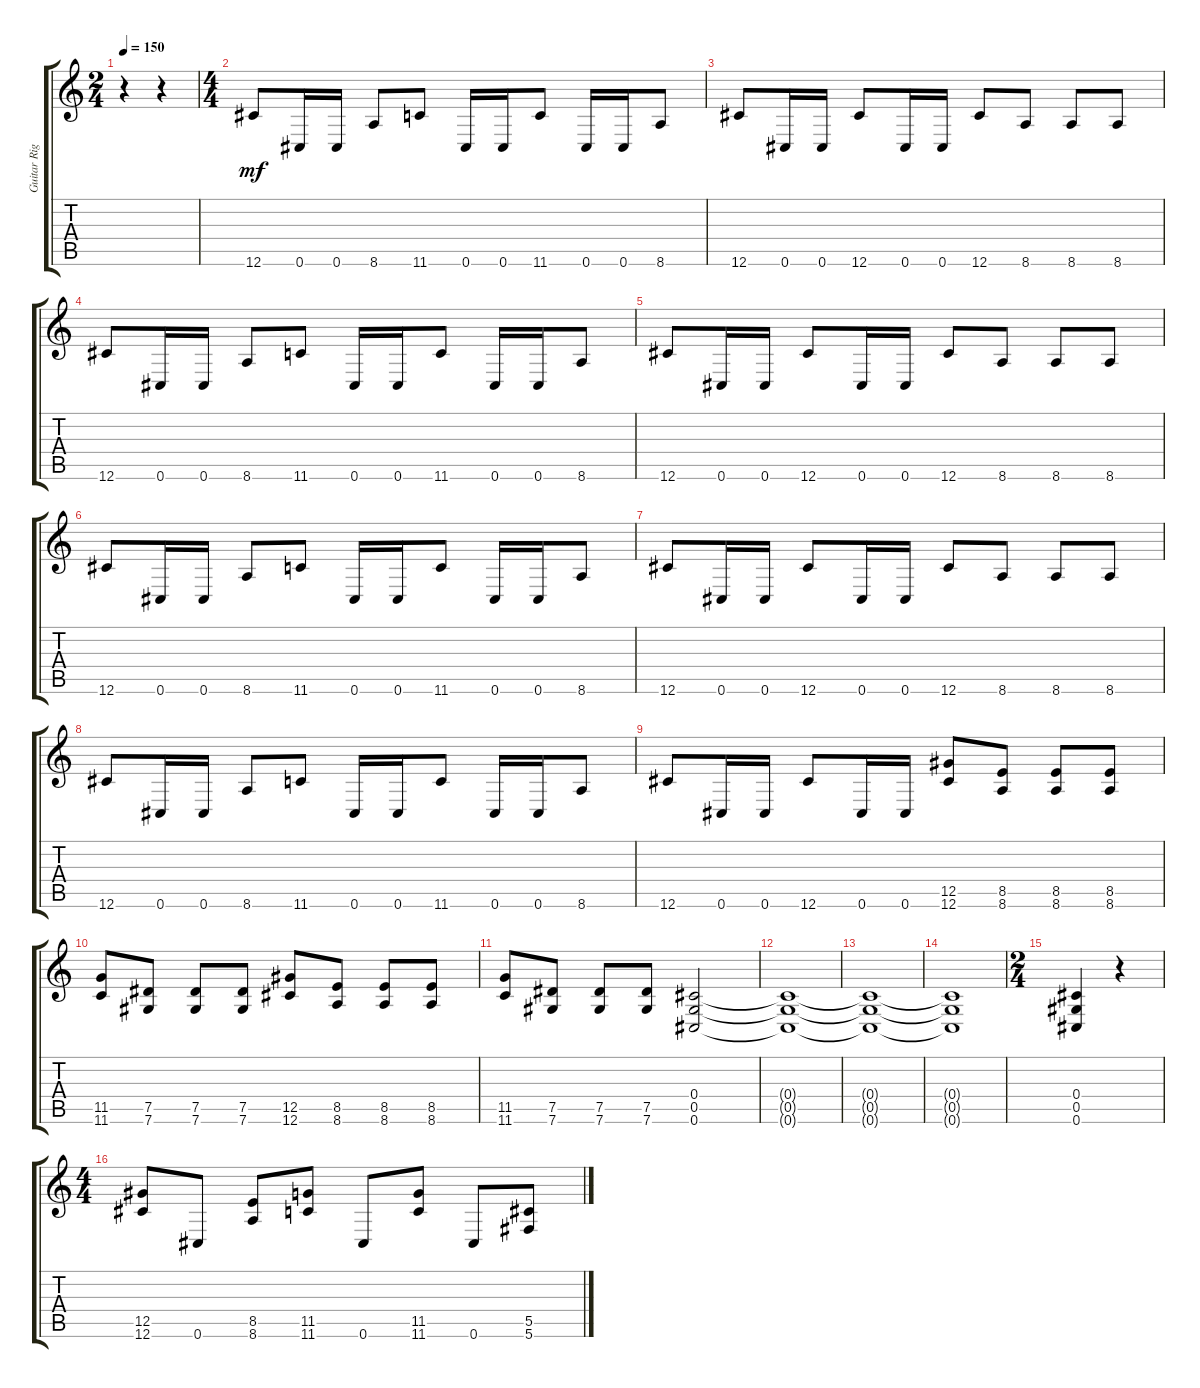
\track ("Guitar Right" "Guitar Rig") {instrument distortionguitar}
\staff {score tabs}
\tuning (Eb4 Bb3 Gb3 Db3 Ab2 Db2) {hide}
\ts (2 4)
\tempo 150
\clef g2
\ks c
r.4{dy mf instrument distortionguitar} r.4 |
\ts (4 4)
12.6.8 0.6.16 0.6.16 8.6.8 11.6.8 0.6.16 0.6.16 11.6.8 0.6.16 0.6.16 8.6.8 |
12.6.8 0.6.16 0.6.16 12.6.8 0.6.16 0.6.16 12.6.8 8.6.8 8.6.8 8.6.8 |
12.6.8 0.6.16 0.6.16 8.6.8 11.6.8 0.6.16 0.6.16 11.6.8 0.6.16 0.6.16 8.6.8 |
12.6.8 0.6.16 0.6.16 12.6.8 0.6.16 0.6.16 12.6.8 8.6.8 8.6.8 8.6.8 |
12.6.8 0.6.16 0.6.16 8.6.8 11.6.8 0.6.16 0.6.16 11.6.8 0.6.16 0.6.16 8.6.8 |
12.6.8 0.6.16 0.6.16 12.6.8 0.6.16 0.6.16 12.6.8 8.6.8 8.6.8 8.6.8 |
12.6.8 0.6.16 0.6.16 8.6.8 11.6.8 0.6.16 0.6.16 11.6.8 0.6.16 0.6.16 8.6.8 |
12.6.8 0.6.16 0.6.16 12.6.8 0.6.16 0.6.16 (12.5 12.6).8 (8.5 8.6).8 (8.5 8.6).8 (8.5 8.6).8 |
(11.5 11.6).8 (7.5 7.6).8 (7.5 7.6).8 (7.5 7.6).8 (12.5 12.6).8 (8.5 8.6).8 (8.5 8.6).8 (8.5 8.6).8 |
(11.5 11.6).8 (7.5 7.6).8 (7.5 7.6).8 (7.5 7.6).8 (0.4 0.5 0.6).2 |
(0.4{t} 0.5{t} 0.6{t}).1 |
(0.4{t} 0.5{t} 0.6{t}).1 |
(0.4{t} 0.5{t} 0.6{t}).1 |
\ts (2 4)
(0.4 0.5 0.6).4 r.4 |
\ts (4 4)
(12.5 12.6).8 0.6.8 (8.5 8.6).8 (11.5 11.6).8 0.6.8 (11.5 11.6).8 0.6.8 (5.5 5.6).8
